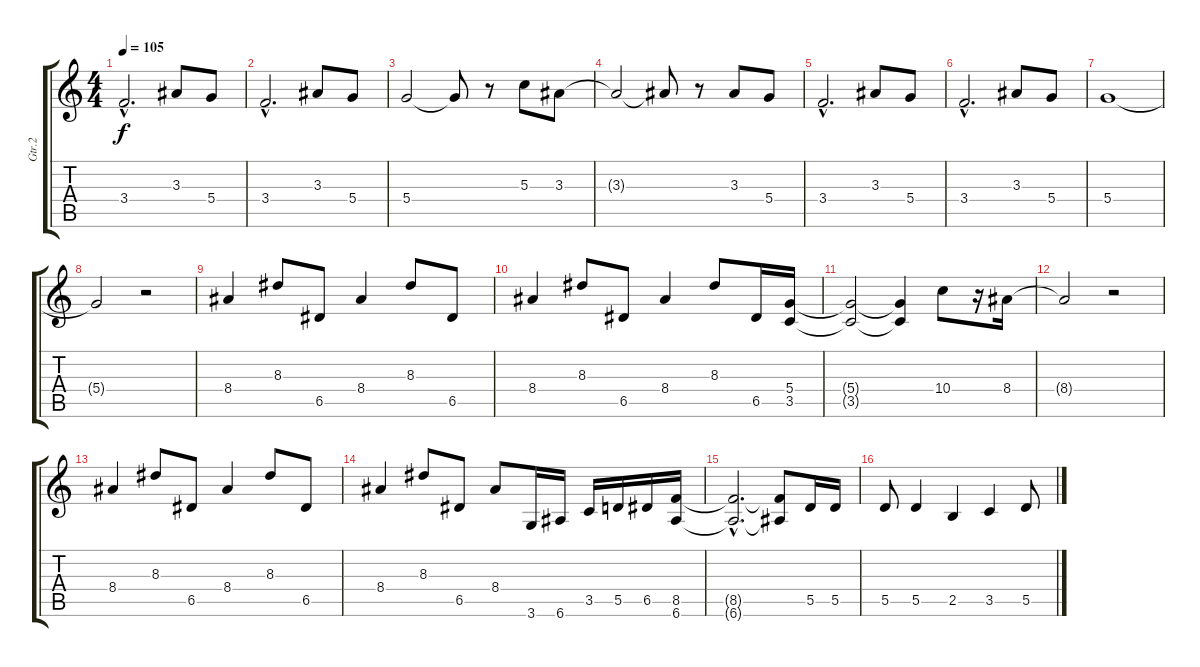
\track ("Gtr.2" "Gtr.2") {instrument distortionguitar}
\staff {score tabs}
\tuning (E4 B3 G3 D3 A2 E2) {hide}
\ts (4 4)
\tempo 105
\clef g2
\ks c
3.4{hac}.2{d dy f} 3.3.8 5.4.8 |
3.4{hac}.2{d} 3.3.8 5.4.8 |
5.4.2 5.4{t}.8 r.8 5.3.8 3.3.8 |
3.3{t}.2 3.3{t}.8 r.8 3.3.8 5.4.8 |
3.4{hac}.2{d} 3.3.8 5.4.8 |
3.4{hac}.2{d} 3.3.8 5.4.8 |
5.4.1 |
5.4{t}.2 r.2 |
8.4.4{instrument distortionguitar} 8.3.8 6.5.8 8.4.4 8.3.8 6.5.8 |
8.4.4 8.3.8 6.5.8 8.4.4 8.3.8 6.5.16 (5.4 3.5).16 |
(5.4{t} 3.5{t}).2 (5.4{t} 3.5{t}).4 10.4.8 r.16 8.4.16 |
8.4{t}.2 r.2 |
8.4.4 8.3.8 6.5.8 8.4.4 8.3.8 6.5.8 |
8.4.4 8.3.8 6.5.8 8.4.8 3.6.16 6.6.16 3.5.16 5.5.16 6.5.16 (8.5 6.6).16 |
(8.5{hac t} 6.6{hac t}).2{d} (8.5{t} 6.6{t}).8 5.5.16 5.5.16 |
5.5.8 5.5.4 2.5.4 3.5.4 5.5.8
